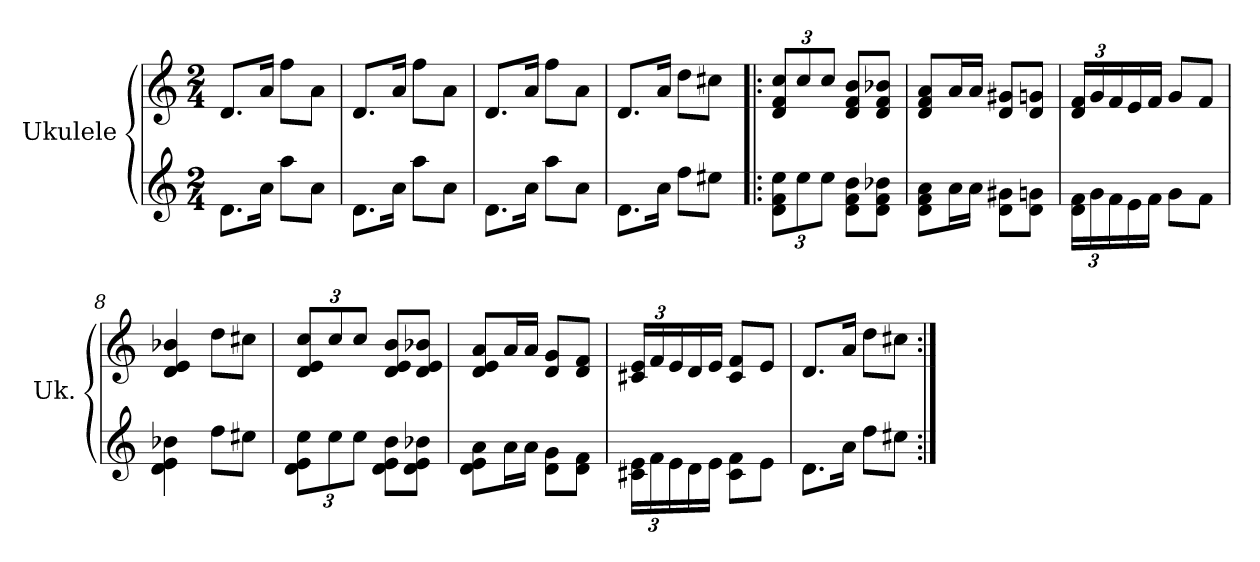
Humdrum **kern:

**kern	**kern
*part2	*part1
*staff2	*staff1
*I"Ukulele	*I"Ukulele
*I'Uk.	*I'Uk.
*stria4	*
*	*clefG2
*k[]	*k[]
*M2/4	*M2/4
*MM80	*MM80
=1	=1
8.d\L	8.d/L
16a\Jk	16a/Jk
8ff\L	8ff\L
8a\J	8a\J
=2	=2
8.d\L	8.d/L
16a\Jk	16a/Jk
8ff\L	8ff\L
8a\J	8a\J
=3	=3
8.d\L	8.d/L
16a\Jk	16a/Jk
8ff\L	8ff\L
8a\J	8a\J
!!LO:LB:g=z
=4	=4
8.d\L	8.d/L
16a\Jk	16a/Jk
8dd\L	8dd\L
8cc#\J	8cc#X\J
=5!|:	=5!|:
*Xbrackettup	*Xbrackettup
12d\ 12f\ 12cc\L	12d/ 12f/ 12cc/L
12cc\	12cc/
12cc\J	12cc/J
8d\ 8f\ 8b\L	8d/ 8f/ 8b/L
8d\ 8f\ 8b-\J	8d/ 8f/ 8b-X/J
=6	=6
8d\ 8f\ 8a\L	8d/ 8f/ 8a/L
16a\L	16a/L
16a\JJ	16a/JJ
8d\ 8g#\L	8d/ 8g#X/L
8d\ 8g\J	8d/ 8gn/J
!!LO:PB:g=z
=7	=7
24d\ 24f\LL	24d/ 24f/LL
24g\	24g/
24f\	24f/
16e\	16e/
16f\JJ	16f/JJ
8g\L	8g/L
8f\J	8f/J
=8	=8
4d\ 4e\ 4b-\	4d/ 4e/ 4b-X/
8dd\L	8dd\L
8cc#\J	8cc#X\J
=9	=9
12d\ 12e\ 12cc\L	12d/ 12e/ 12cc/L
12cc\	12cc/
12cc\J	12cc/J
8d\ 8e\ 8b\L	8d/ 8e/ 8b/L
8d\ 8e\ 8b-\J	8d/ 8e/ 8b-X/J
!!LO:LB:g=z
=10	=10
8d\ 8e\ 8a\L	8d/ 8e/ 8a/L
16a\L	16a/L
16a\JJ	16a/JJ
8d\ 8g\L	8d/ 8g/L
8d\ 8f\J	8d/ 8f/J
=11	=11
24c#\ 24e\LL	24c#X/ 24e/LL
24f\	24f/
24e\	24e/
16d\	16d/
16e\JJ	16e/JJ
8c#\ 8f\L	8c#/ 8f/L
8e\J	8e/J
=12	=12
8.d\L	8.d/L
16a\Jk	16a/Jk
8dd\L	8dd\L
8cc#\J	8cc#X\J
=:|!	=:|!
*-	*-
